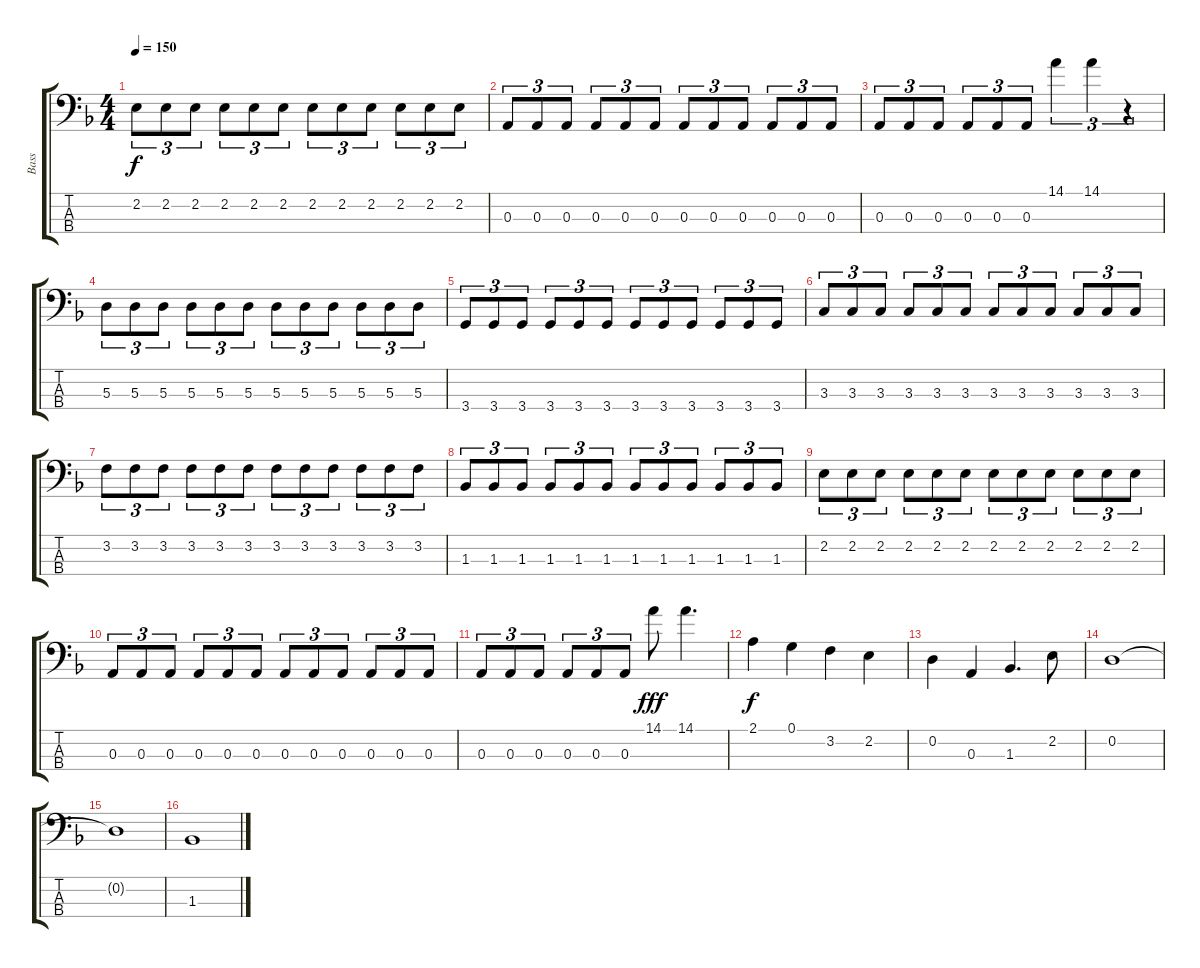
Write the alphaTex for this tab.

\track ("Bass" "Bass") {instrument electricbassfinger}
\staff {score tabs}
\tuning (G2 D2 A1 E1) {hide}
\ts (4 4)
\tempo 150
\clef f4
\ks f
2.2.8{tu (3 2) dy f} 2.2.8{tu (3 2)} 2.2.8{tu (3 2)} 2.2.8{tu (3 2)} 2.2.8{tu (3 2)} 2.2.8{tu (3 2)} 2.2.8{tu (3 2)} 2.2.8{tu (3 2)} 2.2.8{tu (3 2)} 2.2.8{tu (3 2)} 2.2.8{tu (3 2)} 2.2.8{tu (3 2)} |
0.3.8{tu (3 2)} 0.3.8{tu (3 2)} 0.3.8{tu (3 2)} 0.3.8{tu (3 2)} 0.3.8{tu (3 2)} 0.3.8{tu (3 2)} 0.3.8{tu (3 2)} 0.3.8{tu (3 2)} 0.3.8{tu (3 2)} 0.3.8{tu (3 2)} 0.3.8{tu (3 2)} 0.3.8{tu (3 2)} |
0.3.8{tu (3 2)} 0.3.8{tu (3 2)} 0.3.8{tu (3 2)} 0.3.8{tu (3 2)} 0.3.8{tu (3 2)} 0.3.8{tu (3 2)} 14.1.4{tu (3 2)} 14.1.4{tu (3 2)} r.4{tu (3 2)} |
5.3.8{tu (3 2)} 5.3.8{tu (3 2)} 5.3.8{tu (3 2)} 5.3.8{tu (3 2)} 5.3.8{tu (3 2)} 5.3.8{tu (3 2)} 5.3.8{tu (3 2)} 5.3.8{tu (3 2)} 5.3.8{tu (3 2)} 5.3.8{tu (3 2)} 5.3.8{tu (3 2)} 5.3.8{tu (3 2)} |
3.4.8{tu (3 2)} 3.4.8{tu (3 2)} 3.4.8{tu (3 2)} 3.4.8{tu (3 2)} 3.4.8{tu (3 2)} 3.4.8{tu (3 2)} 3.4.8{tu (3 2)} 3.4.8{tu (3 2)} 3.4.8{tu (3 2)} 3.4.8{tu (3 2)} 3.4.8{tu (3 2)} 3.4.8{tu (3 2)} |
3.3.8{tu (3 2)} 3.3.8{tu (3 2)} 3.3.8{tu (3 2)} 3.3.8{tu (3 2)} 3.3.8{tu (3 2)} 3.3.8{tu (3 2)} 3.3.8{tu (3 2)} 3.3.8{tu (3 2)} 3.3.8{tu (3 2)} 3.3.8{tu (3 2)} 3.3.8{tu (3 2)} 3.3.8{tu (3 2)} |
3.2.8{tu (3 2)} 3.2.8{tu (3 2)} 3.2.8{tu (3 2)} 3.2.8{tu (3 2)} 3.2.8{tu (3 2)} 3.2.8{tu (3 2)} 3.2.8{tu (3 2)} 3.2.8{tu (3 2)} 3.2.8{tu (3 2)} 3.2.8{tu (3 2)} 3.2.8{tu (3 2)} 3.2.8{tu (3 2)} |
1.3.8{tu (3 2)} 1.3.8{tu (3 2)} 1.3.8{tu (3 2)} 1.3.8{tu (3 2)} 1.3.8{tu (3 2)} 1.3.8{tu (3 2)} 1.3.8{tu (3 2)} 1.3.8{tu (3 2)} 1.3.8{tu (3 2)} 1.3.8{tu (3 2)} 1.3.8{tu (3 2)} 1.3.8{tu (3 2)} |
2.2.8{tu (3 2)} 2.2.8{tu (3 2)} 2.2.8{tu (3 2)} 2.2.8{tu (3 2)} 2.2.8{tu (3 2)} 2.2.8{tu (3 2)} 2.2.8{tu (3 2)} 2.2.8{tu (3 2)} 2.2.8{tu (3 2)} 2.2.8{tu (3 2)} 2.2.8{tu (3 2)} 2.2.8{tu (3 2)} |
0.3.8{tu (3 2)} 0.3.8{tu (3 2)} 0.3.8{tu (3 2)} 0.3.8{tu (3 2)} 0.3.8{tu (3 2)} 0.3.8{tu (3 2)} 0.3.8{tu (3 2)} 0.3.8{tu (3 2)} 0.3.8{tu (3 2)} 0.3.8{tu (3 2)} 0.3.8{tu (3 2)} 0.3.8{tu (3 2)} |
0.3.8{tu (3 2)} 0.3.8{tu (3 2)} 0.3.8{tu (3 2)} 0.3.8{tu (3 2)} 0.3.8{tu (3 2)} 0.3.8{tu (3 2)} 14.1.8{dy fff} 14.1.4{d} |
2.1.4{dy f} 0.1.4 3.2.4 2.2.4 |
0.2.4 0.3.4 1.3.4{d} 2.2.8 |
0.2.1 |
0.2{t}.1 |
1.3.1
